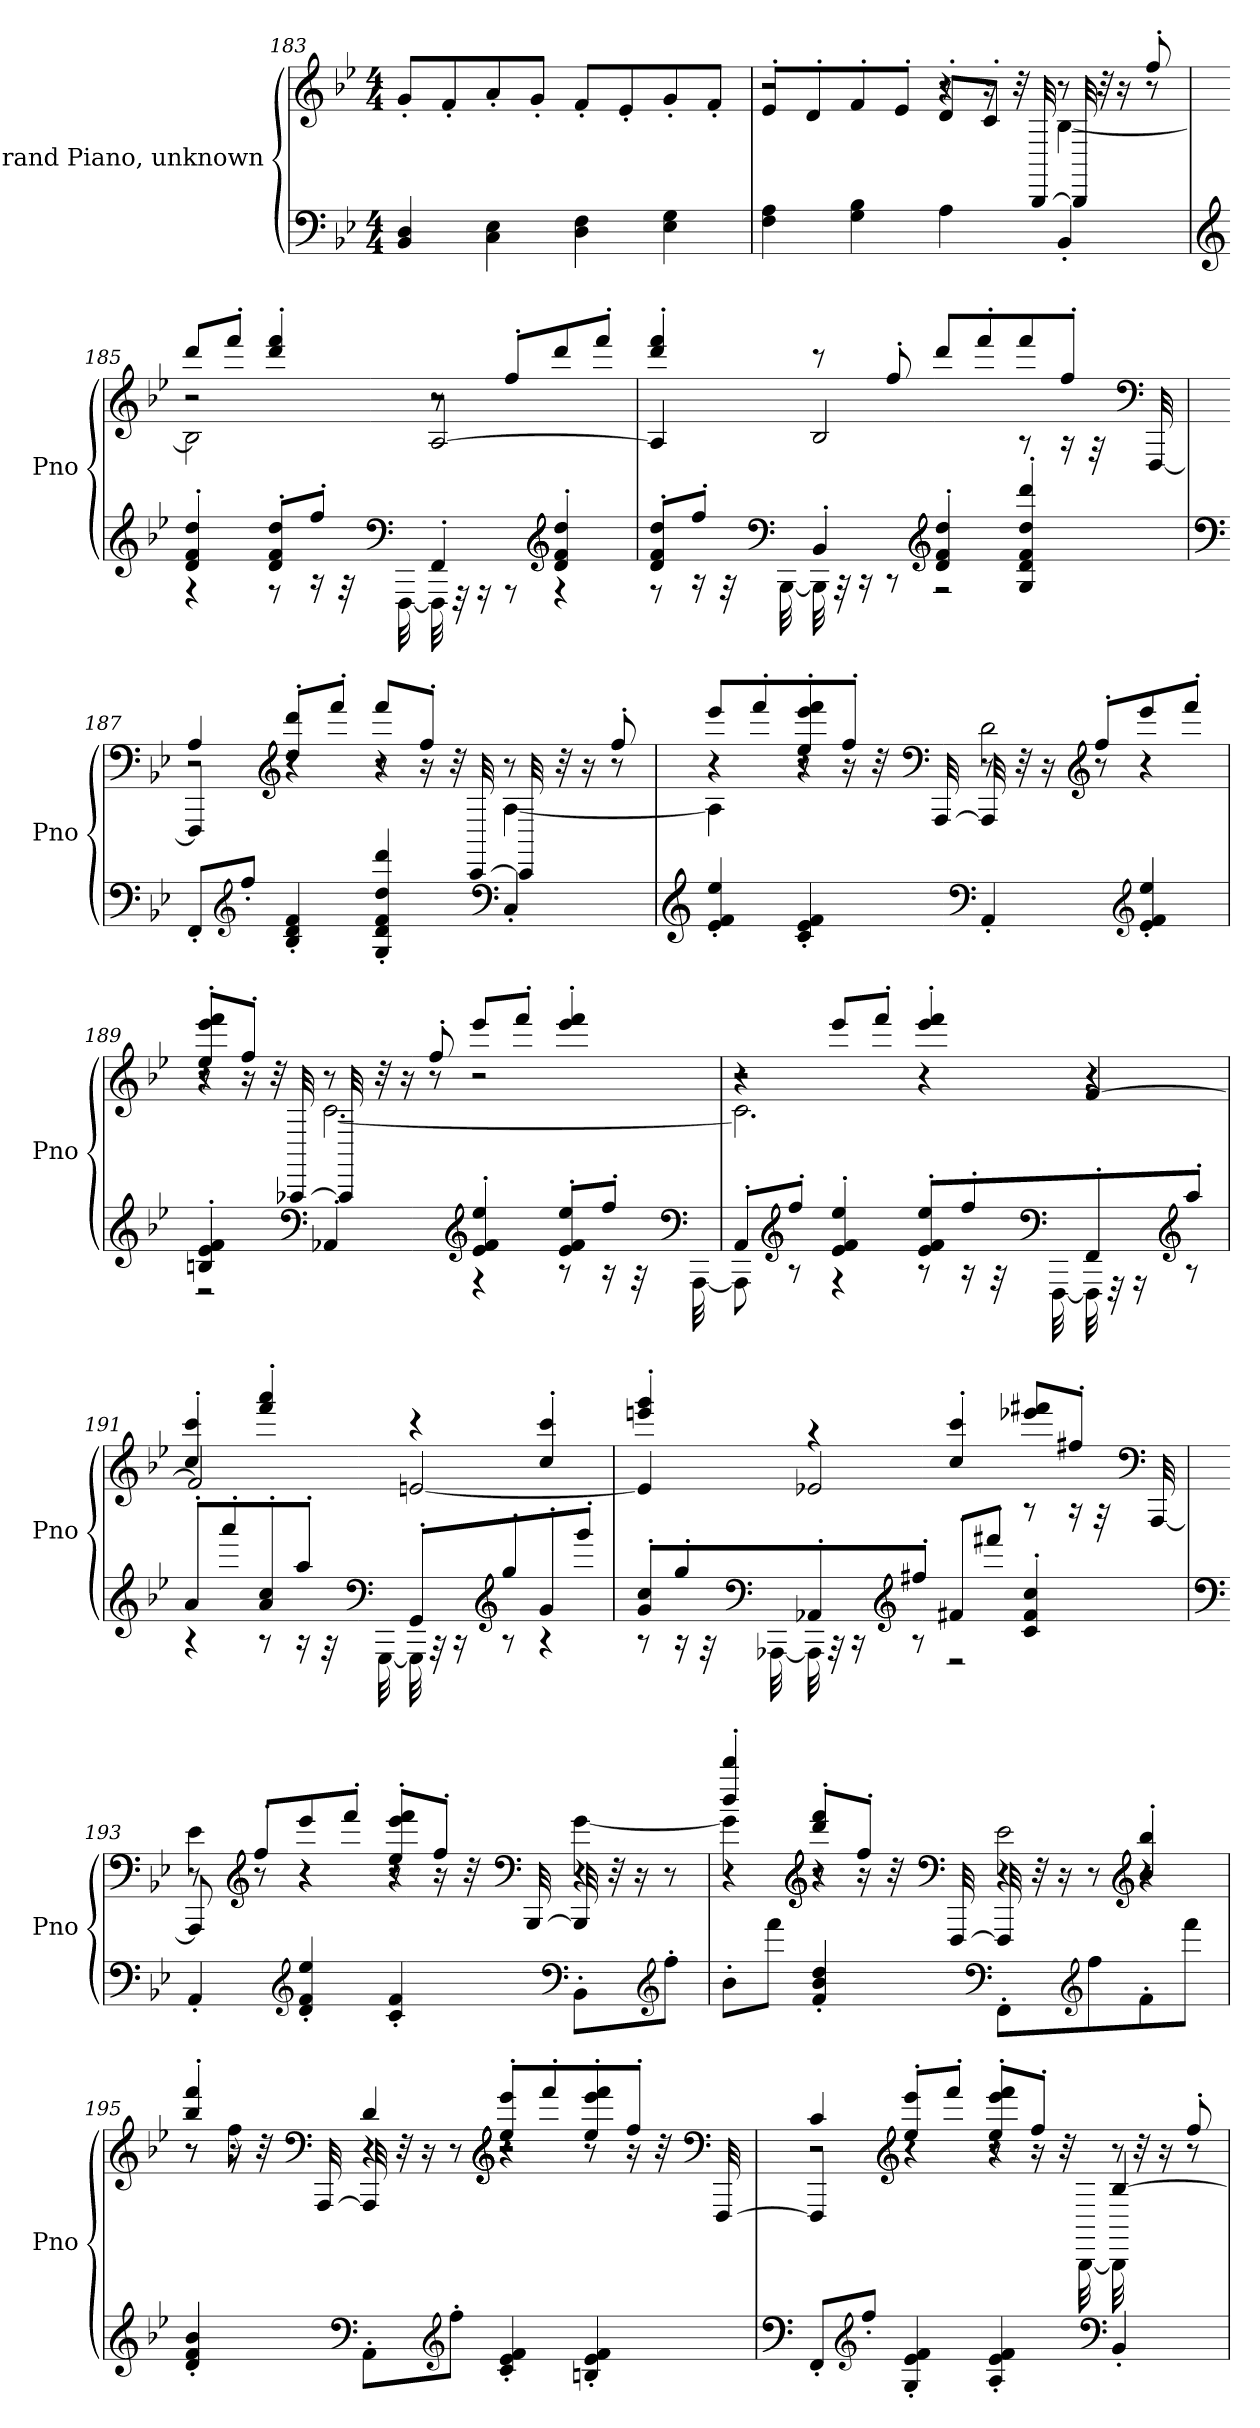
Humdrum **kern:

**kern	**kern
*part1	*part1
*staff2	*staff1
*I"Grand Piano, unknown	*
*I'Pno	*
*clefF4	*clefG2
*k[b-e-]	*k[b-e-]
*M4/4	*M4/4
=183	=183
4BB-/ 4D/	8g'/L
.	8f'/
4C\ 4E-\	8a'/
.	8g'/J
4D\ 4F\	8f'/L
.	8e-'/
4E-\ 4G\	8g'/
.	8f'/J
=184	=184
*	*^
*	*	*^
4F\ 4A\	8e-'/L	2r	2r
.	8d'/	.	.
4G\ 4B-\	8f'/	.	.
.	8e-'/J	.	.
4A\	8d'/L	4r	8r
.	8c'/J	.	16r
.	.	.	32r
.	.	.	[32BBB-/
4BB-'/	8r	[4B-\	32BBB-/]
.	.	.	32r
.	.	.	16r
.	8ff'/	.	8r
!!LO:LB:g=z	!!	!!
=185	=185	=185	=185
*clefG2	*	*	*
*^	*	*	*
4d/' 4f/' 4dd/'	4r	8ddd/L	2B-\]	2r
.	.	8fff'/J	.	.
8d/' 8f/' 8dd/'L	8r	4ddd/' 4fff/'	.	.
8ff'/J	16r	.	.	.
.	32r	.	.	.
*clefF4	*	*	*	*
.	[32FFF\	.	.	.
4FF'/	32FFF\]	8r	2r	[2A/
.	32r	.	.	.
.	16r	.	.	.
.	8r	8ff'/L	.	.
*clefG2	*	*	*	*
4d/' 4f/' 4dd/'	4r	8ddd/	.	.
.	.	8fff'/J	.	.
*	*	*	*v	*v
=186	=186	=186	=186
8d/' 8f/' 8dd/'L	8r	4ddd/' 4fff/'	4A/]
8ff'/J	16r	.	.
.	32r	.	.
*clefF4	*	*	*
.	[32BBB-\	.	.
4BB-'/	32BBB-\]	8r	2B-/
.	32r	.	.
.	16r	.	.
.	8r	8ff'/	.
*clefG2	*	*	*
4d/' 4f/' 4dd/'	2r	8ddd/L	.
.	.	8fff'/	.
4G/' 4d/' 4f/' 4dd/' 4ddd/'	.	8fff/	8r
.	.	8ff'/J	16r
.	.	.	32r
*	*	*clefF4	*
.	.	.	[32FFF/
*v	*v	*	*
*	*v	*v
!!LO:LB:g=z
=187	=187
*clefF4	*
*	*^
*	*	*^
8FF'/L	4A/	2r	4FFF/]
*clefG2	*	*	*
8ff'/J	.	.	.
*	*clefG2	*	*
4B-/' 4d/' 4f/'	8dd/' 8ddd/'L	.	4r
.	8fff'/J	.	.
4G/' 4d/' 4f/' 4dd/' 4ddd/'	8fff/L	4r	8r
.	8ff'/J	.	16r
.	.	.	32r
.	.	.	[32CC/
*clefF4	*	*	*
4C'/	8r	[4A\	32CC/]
.	.	.	32r
.	.	.	16r
.	8ff'/	.	8r
=188	=188	=188	=188
*clefG2	*	*	*
4e-/' 4f/' 4ee-/'	8eee-/L	4A\]	4r
.	8fff'/	.	.
4c/' 4e-/' 4f/'	8ee-/' 8eee-/' 8fff/'	4r	8r
.	8ff'/J	.	16r
.	.	.	32r
*	*clefF4	*	*
.	.	.	[32AAA/
*clefF4	*	*	*
4AA'/	8r	2d\	32AAA/]
.	.	.	32r
.	.	.	16r
*	*clefG2	*	*
.	8ff'/L	.	8r
*clefG2	*	*	*
4e-/' 4f/' 4ee-/'	8eee-/	.	4r
.	8fff'/J	.	.
!!LO:LB:g=z	!!	!!
=189	=189	=189	=189
*^	*	*	*
4Bn/' 4e-/' 4f/'	2r	8ee-/' 8eee-/' 8fff/'L	4r	8r
.	.	8ff'/J	.	16r
.	.	.	.	32r
.	.	.	.	[32AAA-X/
*clefF4	*	*	*	*
4AA-X'/	.	8r	[2.c\	32AAA-/]
.	.	.	.	32r
.	.	.	.	16r
.	.	8ff'/	.	8r
*clefG2	*	*	*	*
4e-/' 4f/' 4ee-/'	4r	8eee-/L	.	2r
.	.	8fff'/J	.	.
8e-/' 8f/' 8ee-/'L	8r	4eee-/' 4fff/'	.	.
8ff'/J	16r	.	.	.
.	32r	.	.	.
*clefF4	*	*	*	*
.	[32AAA\	.	.	.
=190	=190	=190	=190	=190
8AA'/L	8AAA\]	4r	2.c\]	2r
*clefG2	*	*	*	*
8ff'/J	8r	.	.	.
4e-/' 4f/' 4ee-/'	4r	8eee-/L	.	.
.	.	8fff'/J	.	.
8e-/' 8f/' 8ee-/'L	8r	4eee-/' 4fff/'	.	4r
8ff'/	16r	.	.	.
.	32r	.	.	.
*clefF4	*	*	*	*
.	[32FFF\	.	.	.
8FF'/	32FFF\]	4r	4r	[4f/
.	32r	.	.	.
.	16r	.	.	.
*clefG2	*	*	*	*
8aa'/J	8r	.	.	.
*	*	*	*v	*v
!!LO:PB:g=z
=191	=191	=191	=191
8a'/L	4r	4cc/' 4ccc/'	2f/]
8aaa'/	.	.	.
8a/' 8cc/'	8r	4fff/' 4aaa/'	.
8aa'/J	16r	.	.
.	32r	.	.
*clefF4	*	*	*
.	[32GGG\	.	.
8GG'/L	32GGG\]	4r	[2en/
.	32r	.	.
.	16r	.	.
*clefG2	*	*	*
8gg'/	8r	.	.
8g'/	4r	4cc/' 4ccc/'	.
8ggg'/J	.	.	.
=192	=192	=192	=192
8g/' 8cc/'L	8r	4eeen/' 4ggg/'	4e/]
8gg'/	16r	.	.
.	32r	.	.
*clefF4	*	*	*
.	[32AAA-X\	.	.
8AA-X'/	32AAA-\]	4r	2e-X/
.	32r	.	.
.	16r	.	.
*clefG2	*	*	*
8ff#X'/J	8r	.	.
8f#X'/L	2r	4cc/' 4ccc/'	.
8fff#X'/J	.	.	.
4c/' 4f#/' 4cc/'	.	8eee-X/ 8fff#X/L	8r
.	.	8ff#X'/J	16r
.	.	.	32r
*	*	*clefF4	*
.	.	.	[32AAA/
*v	*v	*	*
*	*v	*v
!!LO:LB:g=z
=193	=193
*clefF4	*
*	*^
*	*	*^
4AA'/	8r	4e-\	8AAA/]
*	*clefG2	*	*
.	8ff'/L	.	8r
*clefG2	*	*	*
4d/' 4f/' 4ee-/'	8eee-/	4r	4r
.	8fff'/J	.	.
4c/' 4f/'	8ee-/' 8eee-/' 8fff/'L	4r	8r
.	8ff'/J	.	16r
.	.	.	32r
*	*clefF4	*	*
.	.	.	[32BBB-/
*clefF4	*	*	*
8BB-'\L	4r	[4g\	32BBB-/]
.	.	.	32r
.	.	.	16r
*clefG2	*	*	*
8ff'\J	.	.	8r
=194	=194	=194	=194
8b-'\L	4dd/' 4ddd/'	4g\]	4r
8fff\J	.	.	.
*	*clefG2	*	*
4f/' 4b-/' 4dd/'	8ddd/' 8fff/'L	4r	8r
.	8ff'/J	.	16r
.	.	.	32r
*	*clefF4	*	*
.	.	.	[32FFF/
*clefF4	*	*	*
8FF'\L	4r	2e-\	32FFF/]
.	.	.	32r
.	.	.	16r
*clefG2	*	*	*
8ff\	.	.	8r
*	*clefG2	*	*
8f'\	4b-/' 4bb-/'	.	4r
8fff\J	.	.	.
!!LO:LB:g=z	!!	!!
=195	=195	=195	=195
4d/' 4f/' 4b-/'	4bb-/' 4fff/'	8r	8r
.	.	8ff\	16r
.	.	.	32r
*	*clefF4	*	*
.	.	.	[32AAA/
*clefF4	*	*	*
8AA'\L	4d/	4r	32AAA/]
.	.	.	32r
.	.	.	16r
*clefG2	*	*	*
8ff'\J	.	.	8r
*	*clefG2	*	*
4c/' 4e-/' 4f/'	8ee-/' 8eee-/'L	2r	4r
.	8fff'/	.	.
4Bn/' 4e-/' 4f/'	8ee-/' 8eee-/' 8fff/'	.	8r
.	8ff'/J	.	16r
.	.	.	32r
*	*clefF4	*	*
.	.	.	[32FFF/
=196	=196	=196	=196
*clefF4	*	*	*
8FF'/L	4c/	2r	4FFF/]
*clefG2	*	*	*
8ff'/J	.	.	.
*	*clefG2	*	*
4G/' 4e-/' 4f/'	8ee-/' 8eee-/'L	.	4r
.	8fff'/J	.	.
4A/' 4e-/' 4f/'	8ee-/' 8eee-/' 8fff/'L	8r	4r
.	8ff'/J	16r	.
.	.	32r	.
.	.	[32BBB-\	.
*clefF4	*	*	*
4BB-'/	8r	32BBB-\]	[4B-/
.	.	32r	.
.	.	16r	.
.	8ff'/	8r	.
*	*v	*v	*v
=	=
*-	*-
